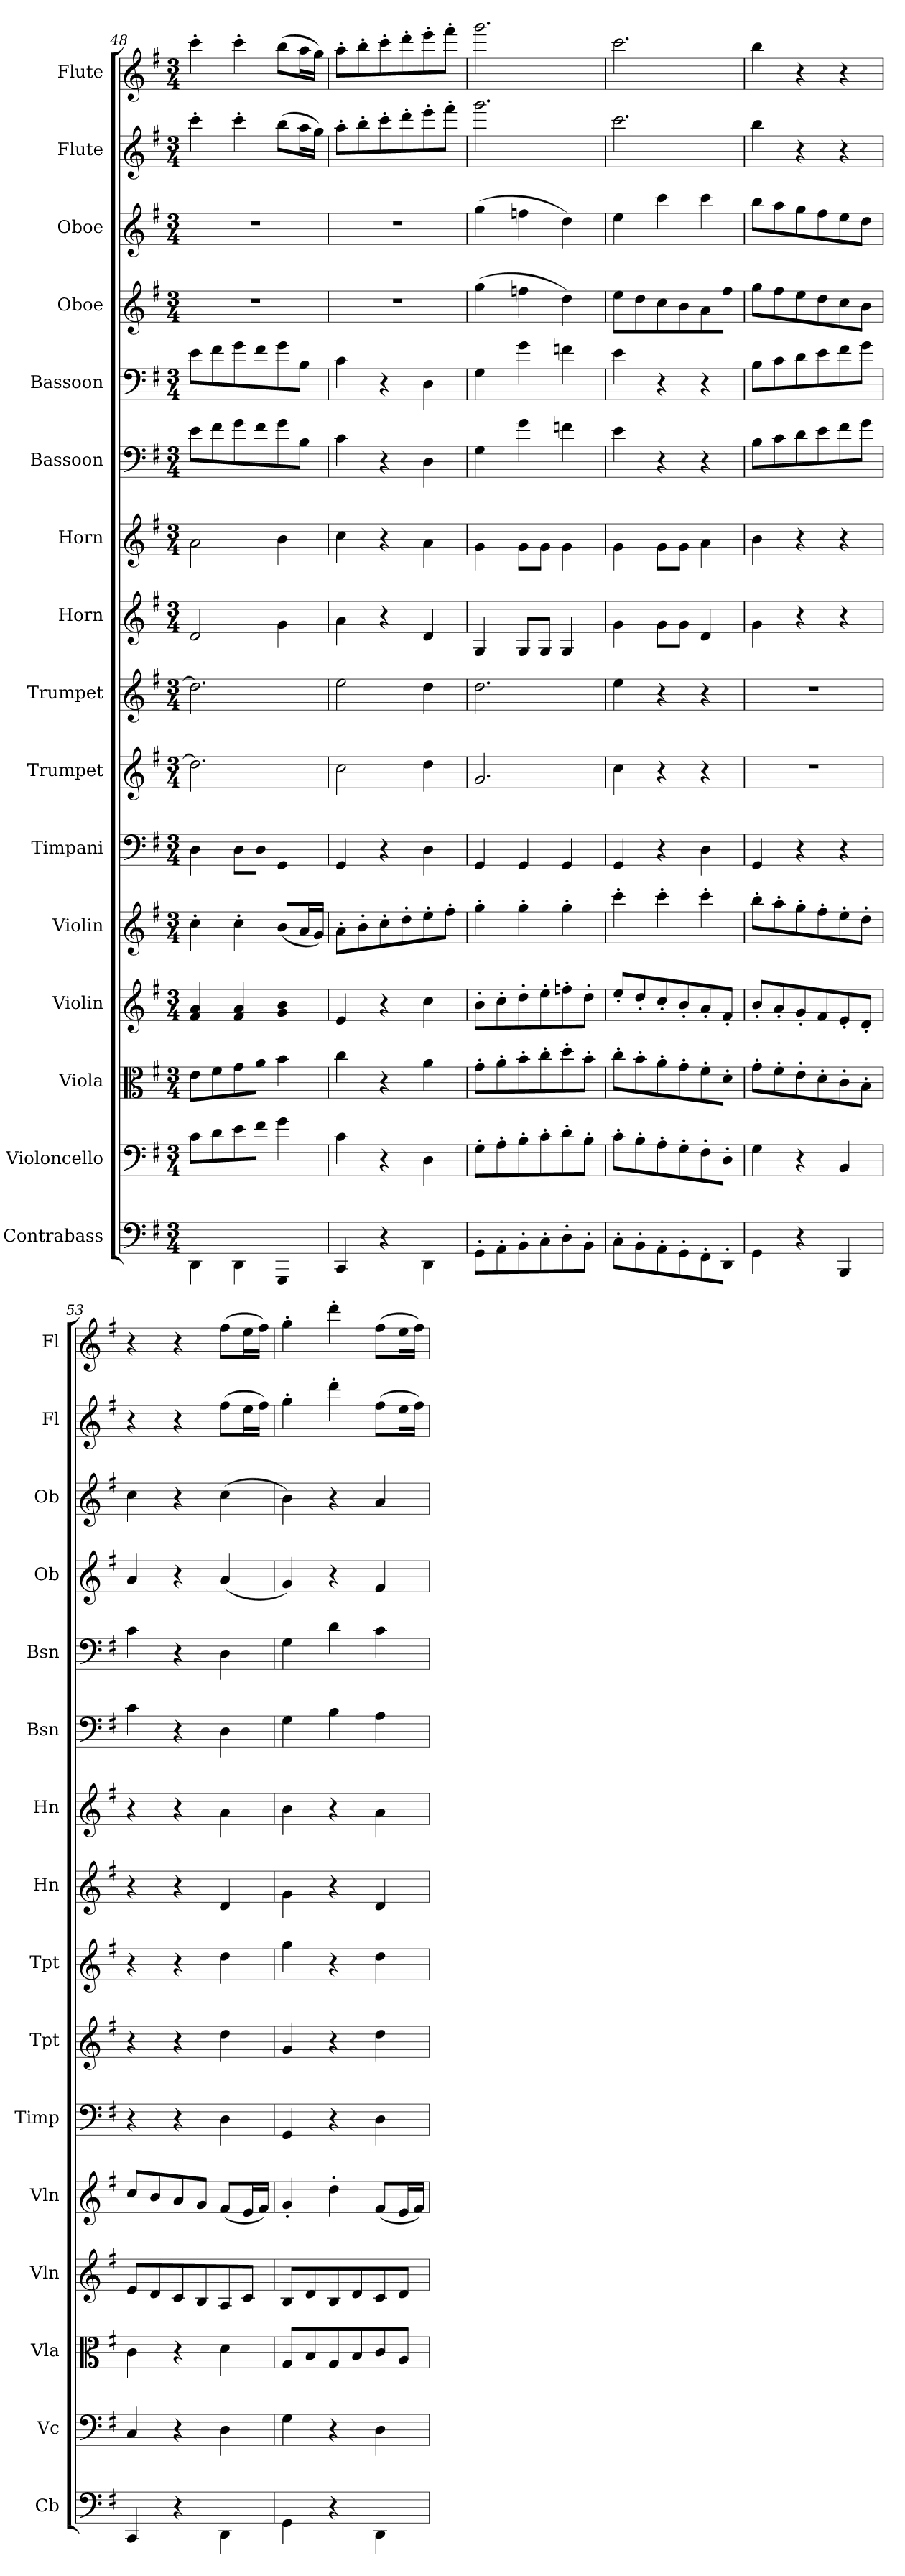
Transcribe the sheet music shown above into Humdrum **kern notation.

**kern	**kern	**kern	**kern	**kern	**kern	**kern	**kern	**kern	**kern	**kern	**kern	**kern	**kern	**kern	**kern
*part16	*part15	*part14	*part13	*part12	*part11	*part10	*part9	*part8	*part7	*part6	*part5	*part4	*part3	*part2	*part1
*staff16	*staff15	*staff14	*staff13	*staff12	*staff11	*staff10	*staff9	*staff8	*staff7	*staff6	*staff5	*staff4	*staff3	*staff2	*staff1
*I"Contrabass	*I"Violoncello	*I"Viola	*I"Violin	*I"Violin	*I"Timpani	*I"Trumpet	*I"Trumpet	*I"Horn	*I"Horn	*I"Bassoon	*I"Bassoon	*I"Oboe	*I"Oboe	*I"Flute	*I"Flute
*I'Cb	*I'Vc	*I'Vla	*I'Vln	*I'Vln	*I'Timp	*I'Tpt	*I'Tpt	*I'Hn	*I'Hn	*I'Bsn	*I'Bsn	*I'Ob	*I'Ob	*I'Fl	*I'Fl
*clefF4	*clefF4	*clefC3	*clefG2	*clefG2	*clefF4	*clefG2	*clefG2	*clefG2	*clefG2	*clefF4	*clefF4	*clefG2	*clefG2	*clefG2	*clefG2
*k[f#]	*k[f#]	*k[f#]	*k[f#]	*k[f#]	*k[f#]	*k[f#]	*k[f#]	*k[f#]	*k[f#]	*k[f#]	*k[f#]	*k[f#]	*k[f#]	*k[f#]	*k[f#]
*M3/4	*M3/4	*M3/4	*M3/4	*M3/4	*M3/4	*M3/4	*M3/4	*M3/4	*M3/4	*M3/4	*M3/4	*M3/4	*M3/4	*M3/4	*M3/4
=48	=48	=48	=48	=48	=48	=48	=48	=48	=48	=48	=48	=48	=48	=48	=48
4DD\	8c\L	8e\L	4f#/ 4a/	4cc'\	4D\	2.dd\]	2.dd\]	2d/	2a\	8e\L	8e\L	2.r	2.r	4ccc'\	4ccc'\
.	8d\	8f#\	.	.	.	.	.	.	.	8f#\	8f#\	.	.	.	.
4DD\	8e\	8g\	4f#/ 4a/	4cc'\	8D\L	.	.	.	.	8g\	8g\	.	.	4ccc'\	4ccc'\
.	8f#\J	8a\J	.	.	8D\J	.	.	.	.	8f#\	8f#\	.	.	.	.
4GGG/	4g\	4b\	4g/ 4b/	(8b/L	4GG/	.	.	4g\	4b\	8g\	8g\	.	.	(8bb\L	(8bb\L
.	.	.	.	16a/L	.	.	.	.	.	8B\J	8B\J	.	.	16aa\L	16aa\L
.	.	.	.	16g/JJ)	.	.	.	.	.	.	.	.	.	16gg\JJ)	16gg\JJ)
=49	=49	=49	=49	=49	=49	=49	=49	=49	=49	=49	=49	=49	=49	=49	=49
4CC/	4c\	4cc\	4e/	8a'\L	4GG/	2cc\	2ee\	4a\	4cc\	4c\	4c\	2.r	2.r	8aa'\L	8aa'\L
.	.	.	.	8b'\	.	.	.	.	.	.	.	.	.	8bb'\	8bb'\
4r	4r	4r	4r	8cc'\	4r	.	.	4r	4r	4r	4r	.	.	8ccc'\	8ccc'\
.	.	.	.	8dd'\	.	.	.	.	.	.	.	.	.	8ddd'\	8ddd'\
4DD\	4D\	4a\	4cc\	8ee'\	4D\	4dd\	4dd\	4d/	4a\	4D\	4D\	.	.	8eee'\	8eee'\
.	.	.	.	8ff#'\J	.	.	.	.	.	.	.	.	.	8fff#'\J	8fff#'\J
=50	=50	=50	=50	=50	=50	=50	=50	=50	=50	=50	=50	=50	=50	=50	=50
8GG'\L	8G'\L	8g'\L	8b'\L	4gg'\	4GG/	2.g/	2.dd\	4G/	4g\	4G\	4G\	(4gg\	(4gg\	2.ggg\	2.ggg\
8AA'\	8A'\	8a'\	8cc'\	.	.	.	.	.	.	.	.	.	.	.	.
8BB'\	8B'\	8b'\	8dd'\	4gg'\	4GG/	.	.	8G/L	8g\L	4g\	4g\	4ffn\	4ffn\	.	.
8C'\	8c'\	8cc'\	8ee'\	.	.	.	.	8G/J	8g\J	.	.	.	.	.	.
8D'\	8d'\	8dd'\	8ffn'\	4gg'\	4GG/	.	.	4G/	4g\	4fn\	4fn\	4dd\)	4dd\)	.	.
8BB'\J	8B'\J	8b'\J	8dd'\J	.	.	.	.	.	.	.	.	.	.	.	.
=51	=51	=51	=51	=51	=51	=51	=51	=51	=51	=51	=51	=51	=51	=51	=51
8C'\L	8c'\L	8cc'\L	8ee'/L	4ccc'\	4GG/	4cc\	4ee\	4g\	4g\	4e\	4e\	8ee\L	4ee\	2.ccc\	2.ccc\
8BB'\	8B'\	8b'\	8dd'/	.	.	.	.	.	.	.	.	8dd\	.	.	.
8AA'\	8A'\	8a'\	8cc'/	4ccc'\	4r	4r	4r	8g\L	8g\L	4r	4r	8cc\	4ccc\	.	.
8GG'\	8G'\	8g'\	8b'/	.	.	.	.	8g\J	8g\J	.	.	8b\	.	.	.
8FF#'\	8F#'\	8f#'\	8a'/	4ccc'\	4D\	4r	4r	4d/	4a\	4r	4r	8a\	4ccc\	.	.
8DD'\J	8D'\J	8d'\J	8f#'/J	.	.	.	.	.	.	.	.	8ff#\J	.	.	.
=52	=52	=52	=52	=52	=52	=52	=52	=52	=52	=52	=52	=52	=52	=52	=52
4GG\	4G\	8g'\L	8b'/L	8bb'\L	4GG/	2.r	2.r	4g\	4b\	8B\L	8B\L	8gg\L	8bb\L	4bb\	4bb\
.	.	8f#'\	8a'/	8aa'\	.	.	.	.	.	8c\	8c\	8ff#\	8aa\	.	.
4r	4r	8e'\	8g'/	8gg'\	4r	.	.	4r	4r	8d\	8d\	8ee\	8gg\	4r	4r
.	.	8d'\	8f#/	8ff#'\	.	.	.	.	.	8e\	8e\	8dd\	8ff#\	.	.
4BBB/	4BB/	8c'\	8e'/	8ee'\	4r	.	.	4r	4r	8f#\	8f#\	8cc\	8ee\	4r	4r
.	.	8B'\J	8d'/J	8dd'\J	.	.	.	.	.	8g\J	8g\J	8b\J	8dd\J	.	.
=53	=53	=53	=53	=53	=53	=53	=53	=53	=53	=53	=53	=53	=53	=53	=53
4CC/	4C/	4c\	8e/L	8cc/L	4r	4r	4r	4r	4r	4c\	4c\	4a/	4cc\	4r	4r
.	.	.	8d/	8b/	.	.	.	.	.	.	.	.	.	.	.
4r	4r	4r	8c/	8a/	4r	4r	4r	4r	4r	4r	4r	4r	4r	4r	4r
.	.	.	8B/	8g/J	.	.	.	.	.	.	.	.	.	.	.
4DD\	4D\	4d\	8A/	(8f#/L	4D\	4dd\	4dd\	4d/	4a\	4D\	4D\	(4a/	(4cc\	(8ff#\L	(8ff#\L
.	.	.	8c/J	16e/L	.	.	.	.	.	.	.	.	.	16ee\L	16ee\L
.	.	.	.	16f#/JJ)	.	.	.	.	.	.	.	.	.	16ff#\JJ)	16ff#\JJ)
=54	=54	=54	=54	=54	=54	=54	=54	=54	=54	=54	=54	=54	=54	=54	=54
4GG\	4G\	8G/L	8B/L	4g'/	4GG/	4g/	4gg\	4g\	4b\	4G\	4G\	4g/)	4b\)	4gg'\	4gg'\
.	.	8B/	8d/	.	.	.	.	.	.	.	.	.	.	.	.
4r	4r	8G/	8B/	4dd'\	4r	4r	4r	4r	4r	4B\	4d\	4r	4r	4ddd'\	4ddd'\
.	.	8B/	8d/	.	.	.	.	.	.	.	.	.	.	.	.
4DD\	4D\	8c/	8c/	(8f#/L	4D\	4dd\	4dd\	4d/	4a\	4A\	4c\	4f#/	4a/	(8ff#\L	(8ff#\L
.	.	8A/J	8d/J	16e/L	.	.	.	.	.	.	.	.	.	16ee\L	16ee\L
.	.	.	.	16f#/JJ)	.	.	.	.	.	.	.	.	.	16ff#\JJ)	16ff#\JJ)
=	=	=	=	=	=	=	=	=	=	=	=	=	=	=	=
*-	*-	*-	*-	*-	*-	*-	*-	*-	*-	*-	*-	*-	*-	*-	*-
